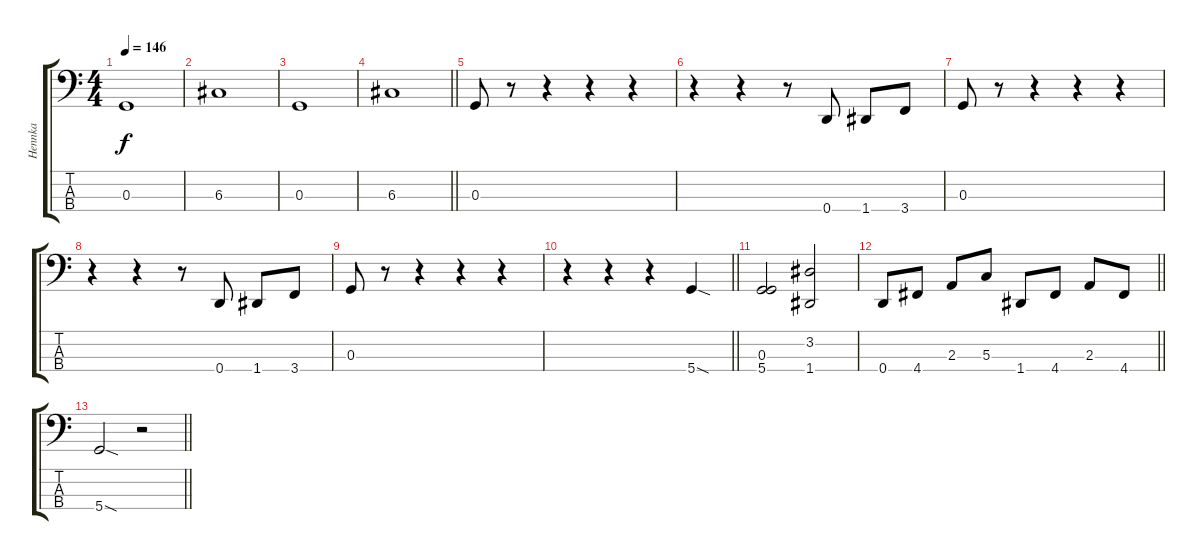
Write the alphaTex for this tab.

\track ("Hennka" "Hennka") {instrument electricbasspick}
\staff {score tabs}
\tuning (F2 C2 G1 D1) {hide}
\ts (4 4)
\tempo 146
\clef f4
\ks c
0.3.1{dy f instrument electricbasspick} |
6.3.1 |
0.3.1 |
\barLineRight lightlight
6.3.1 |
0.3.8 r.8 r.4 r.4 r.4 |
r.4 r.4 r.8 0.4.8 1.4.8 3.4.8 |
0.3.8 r.8 r.4 r.4 r.4 |
r.4 r.4 r.8 0.4.8 1.4.8 3.4.8 |
0.3.8 r.8 r.4 r.4 r.4 |
\barLineRight lightlight
r.4 r.4 r.4 5.4{sod}.4 |
(0.3 5.4).2 (3.2 1.4).2 |
\barLineRight lightlight
0.4.8 4.4.8 2.3.8 5.3.8 1.4.8 4.4.8 2.3.8 4.4.8 |
\barLineRight lightlight
5.4{sod}.2 r.2
